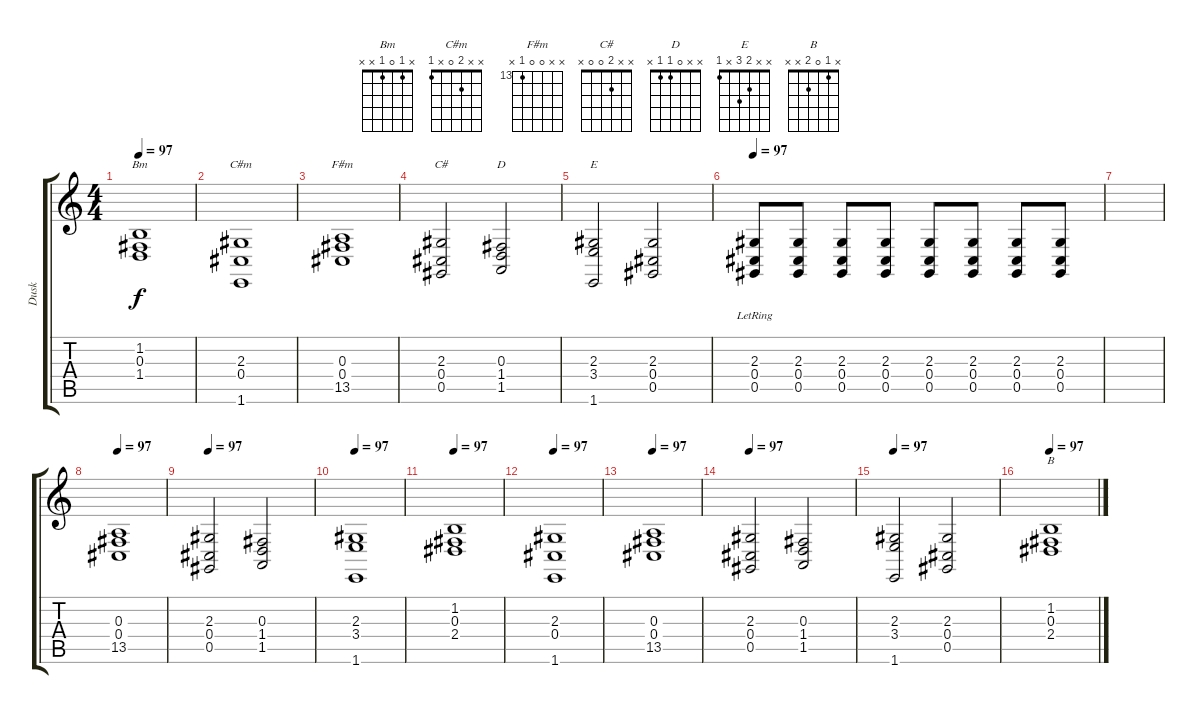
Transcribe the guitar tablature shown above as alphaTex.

\track ("Dusk" "Dusk") {instrument stringensemble1}
\staff {score tabs}
\tuning (Eb4 Bb3 Gb3 Db3 Ab2 Eb2) {hide}
\chord ("Bm" x 1 0 1 x x)
\chord ("C#m" x x 2 0 x 1)
\chord ("F#m" x x 0 0 13 x) {firstfret 13}
\chord ("C#" x x 2 0 0 x)
\chord ("D" x x 0 1 1 x)
\chord ("E" x x 2 3 x 1)
\chord ("B" x 1 0 2 x x)
\ts (4 4)
\tempo 97
\clef g2
\ks c
(1.2 0.3 1.4).1{ch "Bm" dy f} |
(2.3 0.4 1.6).1{ch "C#m"} |
(0.3 0.4 13.5).1{ch "F#m"} |
(2.3 0.4 0.5).2{ch "C#"} (0.3 1.4 1.5).2{ch "D"} |
(2.3 3.4 1.6).2{ch "E"} (2.3 0.4 0.5).2 |
\tempo 97
(2.3 0.4{lr} 0.5{lr}).8 (2.3 0.4 0.5).8 (2.3 0.4 0.5).8 (2.3 0.4 0.5).8 (2.3 0.4 0.5).8 (2.3 0.4 0.5).8 (2.3 0.4 0.5).8 (2.3 0.4 0.5).8 |
|
\tempo 97
(0.3 0.4 13.5).1 |
\tempo 97
(2.3 0.4 0.5).2 (0.3 1.4 1.5).2 |
\tempo 97
(2.3 3.4 1.6).1 |
\tempo 97
(1.2 0.3 2.4).1 |
\tempo 97
(2.3 0.4 1.6).1 |
\tempo 97
(0.3 0.4 13.5).1 |
\tempo 97
(2.3 0.4 0.5).2 (0.3 1.4 1.5).2 |
\tempo 97
(2.3 3.4 1.6).2 (2.3 0.4 0.5).2 |
\tempo 97
(1.2 0.3 2.4).1{ch "B"}
